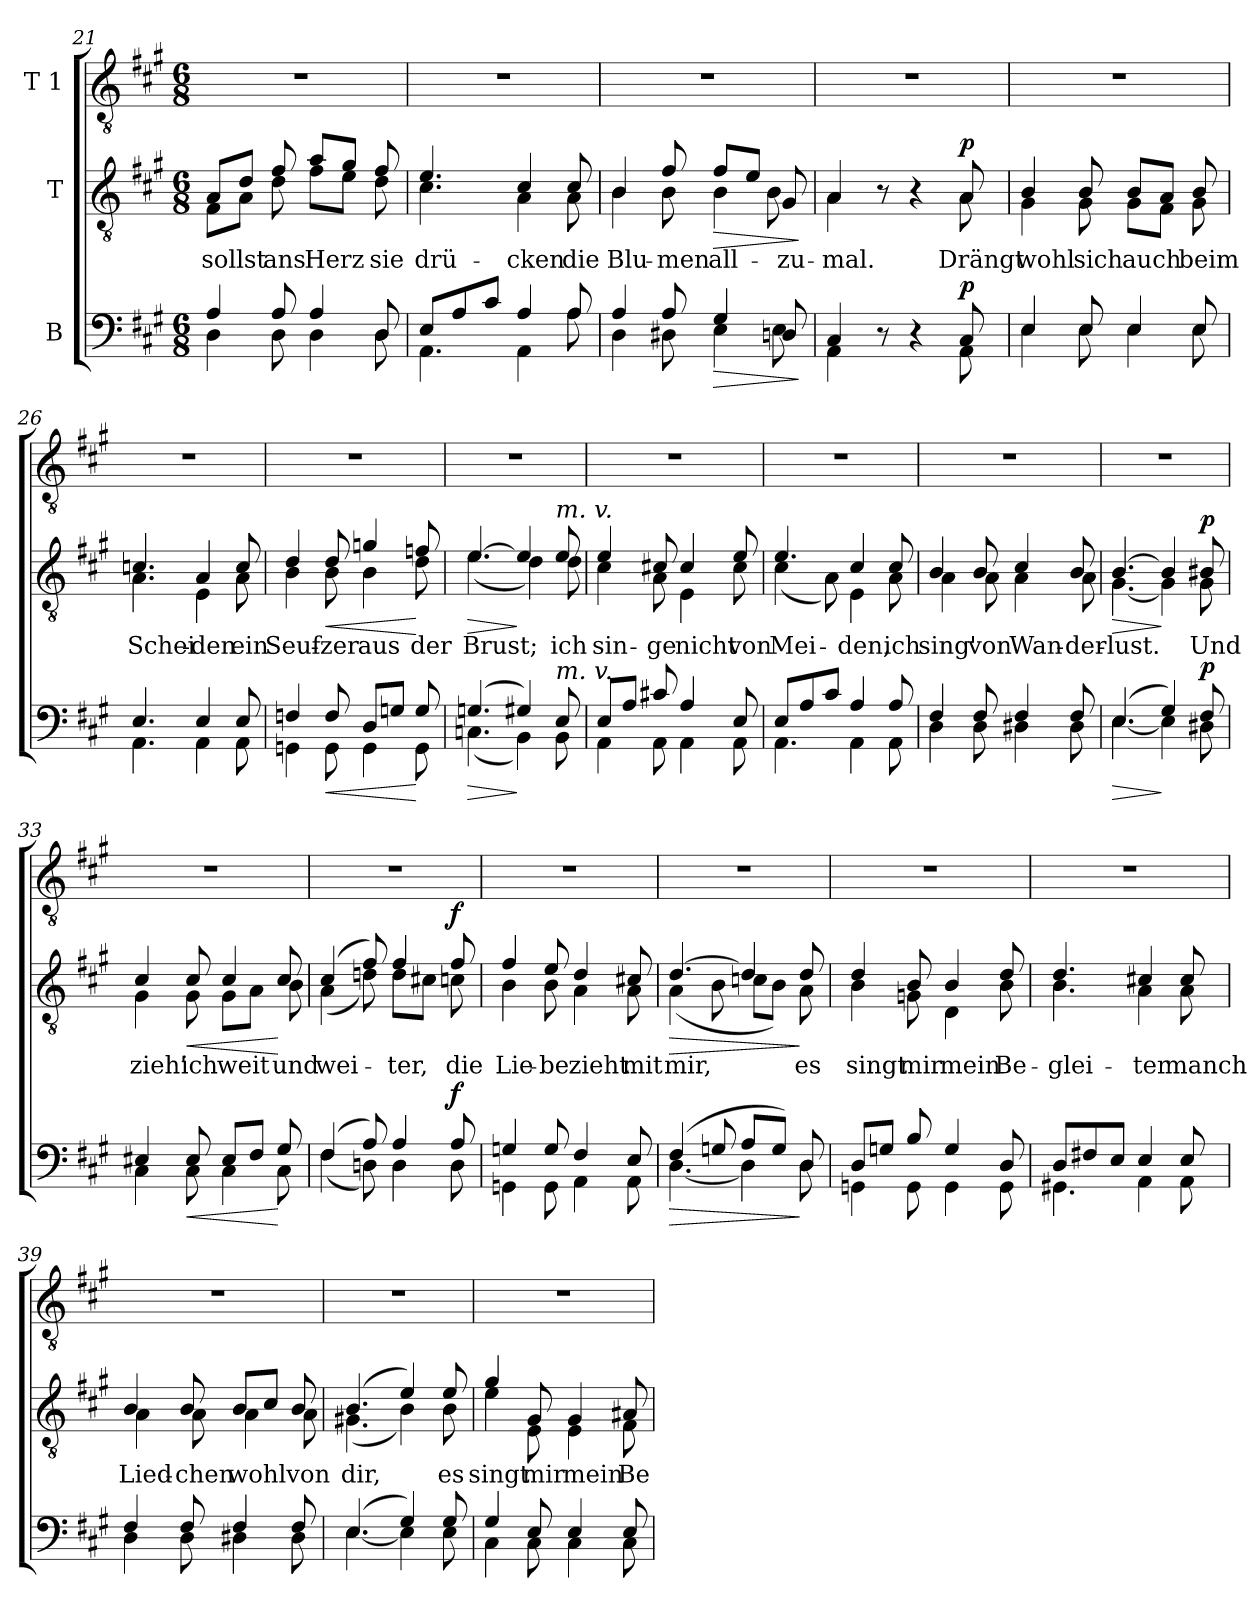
**kern	**dynam	**kern	**text	**dynam	**kern
*part3	*part3	*part2	*part2	*part2	*part1
*staff3	*staff3	*staff2	*staff2	*staff2	*staff1
*I"B	*	*I"T	*	*	*I"T 1
!!LO:LB:g=z
*clefF4	*	*clefGv2	*	*	*clefGv2
*k[f#c#g#]	*	*k[f#c#g#]	*	*	*k[f#c#g#]
*M6/8	*	*M6/8	*	*	*M6/8
=21	=21	=21	=21	=21	=21
*^	*	*^	*	*	*
!	!	!	!	!	!LO:LY:b	!	!
4A/	4D\	.	8A/L	8F#\L	sollst	.	2.r
.	.	.	8d/J	8A\J	.	.	.
!	!	!	!	!	!LO:LY:b	!	!
8A/	8D\	.	8f#/	8d\	ans	.	.
!	!	!	!	!	!LO:LY:b	!	!
4A/	4D\	.	8a/L	8f#\L	Herz	.	.
.	.	.	8g#/J	8e\J	.	.	.
!	!	!	!	!	!LO:LY:b	!	!
8D/	8D\	.	8f#/	8d\	sie	.	.
=22	=22	=22	=22	=22	=22	=22	=22
!	!	!	!	!	!LO:LY:b	!	!
8E/L	4.AA\	.	4.e/	4.c#\	drü-	.	2.r
8A/	.	.	.	.	.	.	.
8c#/J	.	.	.	.	.	.	.
!	!	!	!	!	!LO:LY:b	!	!
4A/	4AA\	.	4c#/	4A\	-cken	.	.
!	!	!	!	!	!LO:LY:b	!	!
8A/	8A\	.	8c#/	8A\	die	.	.
=23	=23	=23	=23	=23	=23	=23	=23
!	!	!	!	!	!LO:LY:b	!	!
4A/	4D\	.	4B/	4B\	Blu-	.	2.r
!	!	!	!	!	!LO:LY:b	!	!
8A/	8D#X\	.	8f#/	8B\	-men	.	.
!	!	!LO:HP:b	!	!	!LO:LY:b	!LO:HP:b	!
4G#/	4E\	>	8f#/L	4B\	all-	>	.
.	.	.	8e/J	.	.	.	.
!	!	!	!	!	!LO:LY:b	!	!
8Dn/	8E\	.	8G#/	8B\	-zu-	.	.
*v	*v	*	*	*	*	*	*
*	*	*v	*v	*	*	*
.	]	.	.	]	.
=24	=24	=24	=24	=24	=24
*^	*	*^	*	*	*
!	!	!	!	!	!LO:LY:b	!	!
4C#/	4AA\	.	4A/	4A\	-mal.	.	2.r
8r	8ryy	.	8r	8ryy	.	.	.
4r	4ryy	.	4r	4ryy	.	.	.
!	!	!LO:DY:a	!	!	!LO:LY:b	!LO:DY:a	!
8C#/	8AA\	p	8A/	8A\	Drängt	p	.
!!LO:LB:g=z
=25	=25	=25	=25	=25	=25	=25	=25
!	!	!	!	!	!LO:LY:b	!	!
4E/	4E\	.	4B/	4G#\	wohl	.	2.r
!	!	!	!	!	!LO:LY:b	!	!
8E/	8E\	.	8B/	8G#\	sich	.	.
!	!	!	!	!	!LO:LY:b	!	!
4E/	4E\	.	8B/L	8G#\L	auch	.	.
.	.	.	8A/J	8F#\J	.	.	.
!	!	!	!	!	!LO:LY:b	!	!
8E/	8E\	.	8B/	8G#\	beim	.	.
=26	=26	=26	=26	=26	=26	=26	=26
!	!	!	!	!	!LO:LY:b	!	!
4.E/	4.AA\	.	4.cn/	4.A\	Schei-	.	2.r
!	!	!	!	!	!LO:LY:b	!	!
4E/	4AA\	.	4A/	4E\	-den	.	.
!	!	!	!	!	!LO:LY:b	!	!
8E/	8AA\	.	8c/	8A\	ein	.	.
=27	=27	=27	=27	=27	=27	=27	=27
!	!	!	!	!	!LO:LY:b	!	!
4Fn/	4GGn\	.	4d/	4B\	Seuf-	.	2.r
!	!	!LO:HP:b	!	!	!LO:LY:b	!LO:HP:b	!
8F/	8GG\	<	8d/	8B\	-zer	<	.
!	!	!	!	!	!LO:LY:b	!	!
8D/L	4GG\	.	4gn/	4B\	aus	.	.
8Gn/J	.	.	.	.	.	.	.
!	!	!	!	!	!LO:LY:b	!	!
8G/	8GG\	[	8fn/	8d\	der	[	.
=28	=28	=28	=28	=28	=28	=28	=28
!	!	!LO:HP:b	!	!	!LO:LY:b	!LO:HP:b	!
(4.Gn/	(4.Cn\	>	[4.e/	(4.e\	Brust;	>	2.r
4G#X/)	4BB\)	]	4e/]	4d\)	.	]	.
!	!	!	!LO:TX:a:i:t=m. v.	!	!	!	!
!LO:TX:a:i:t=m. v.	!	!	!	!	!	!	!
!	!	!	!	!	!LO:LY:b	!	!
8E/	8BB\	.	8e/	8d\	ich	.	.
!!LO:LB:g=z
=29	=29	=29	=29	=29	=29	=29	=29
!	!	!	!	!	!LO:LY:b	!	!
8E/L	4AA\	.	4e/	4c#\	sin-	.	2.r
8A/J	.	.	.	.	.	.	.
!	!	!	!	!	!LO:LY:b	!	!
8c#X/	8AA\	.	8c#X/	8A\	-ge	.	.
!	!	!	!	!	!LO:LY:b	!	!
4A/	4AA\	.	4c#/	4E\	nicht	.	.
!	!	!	!	!	!LO:LY:b	!	!
8E/	8AA\	.	8e/	8c#\	von	.	.
=30	=30	=30	=30	=30	=30	=30	=30
!	!	!	!	!	!LO:LY:b	!	!
8E/L	4.AA\	.	4.e/	(4c#\	Mei-	.	2.r
8A/	.	.	.	.	.	.	.
8c#/J	.	.	.	8A\)	.	.	.
!	!	!	!	!	!LO:LY:b	!	!
4A/	4AA\	.	4c#/	4E\	-den,	.	.
!	!	!	!	!	!LO:LY:b	!	!
8A/	8AA\	.	8c#/	8A\	ich	.	.
=31	=31	=31	=31	=31	=31	=31	=31
!	!	!	!	!	!LO:LY:b	!	!
4F#/	4D\	.	4B/	4A\	sing'	.	2.r
!	!	!	!	!	!LO:LY:b	!	!
8F#/	8D\	.	8B/	8A\	von	.	.
!	!	!	!	!	!LO:LY:b	!	!
4F#/	4D#X\	.	4c#/	4A\	Wan-	.	.
!	!	!	!	!	!LO:LY:b	!	!
8F#/	8D#\	.	8B/	8A\	-der-	.	.
=32	=32	=32	=32	=32	=32	=32	=32
!	!	!LO:HP:b	!	!	!LO:LY:b	!LO:HP:b	!
(4.E/	[4.E\	>	[4.B/	[4.G#\	-lust.	>	2.r
4G#/)	4E\]	]	4B/]	4G#\]	.	]	.
!	!	!LO:DY:a	!	!	!LO:LY:b	!LO:DY:a	!
8F#/	8D#X\	p	8B#X/	8G#\	Und	p	.
!!LO:PB:g=z
=33	=33	=33	=33	=33	=33	=33	=33
!	!	!	!	!	!LO:LY:b	!	!
4E#X/	4C#\	.	4c#/	4G#\	zieh'	.	2.r
!	!	!LO:HP:b	!	!	!LO:LY:b	!LO:HP:b	!
8E#/	8C#\	<	8c#/	8G#\	ich	<	.
!	!	!	!	!	!LO:LY:b	!	!
8E#/L	4C#\	.	4c#/	8G#\L	weit	.	.
8F#/J	.	.	.	8A\J	.	.	.
!	!	!	!	!	!LO:LY:b	!	!
8G#/	8C#\	[	8c#/	8B\	und	[	.
=34	=34	=34	=34	=34	=34	=34	=34
!	!	!	!	!	!LO:LY:b	!	!
(4F#/	(4F#\	.	(4c#/	(4A\	wei-	.	2.r
8A/)	8Dn\)	.	8f#/)	8dn\)	.	.	.
!	!	!	!	!	!LO:LY:b	!	!
4A/	4D\	.	4f#/	8d\L	-ter,	.	.
.	.	.	.	8c#X\J	.	.	.
!	!	!LO:DY:a	!	!	!LO:LY:b	!LO:DY:a	!
8A/	8D\	f	8f#/	8cn\	die	f	.
=35	=35	=35	=35	=35	=35	=35	=35
!	!	!	!	!	!LO:LY:b	!	!
4Gn/	4GGn\	.	4f#/	4B\	Lie-	.	2.r
!	!	!	!	!	!LO:LY:b	!	!
8G/	8GG\	.	8e/	8B\	-be	.	.
!	!	!	!	!	!LO:LY:b	!	!
4F#/	4AA\	.	4d/	4A\	zieht	.	.
!	!	!	!	!	!LO:LY:b	!	!
8E/	8AA\	.	8c#X/	8A\	mit	.	.
=36	=36	=36	=36	=36	=36	=36	=36
!	!	!LO:HP:b	!	!	!LO:LY:b	!LO:HP:b	!
(4F#/	[4.D\	>	[4.d/	(4A\	mir,	>	2.r
8Gn/	.	.	.	8B\	.	.	.
8A/L	4D\]	.	4d/]	8cn\L	.	.	.
8G/J)	.	.	.	8B\J)	.	.	.
!	!	!	!	!	!LO:LY:b	!	!
8D/	8D\	]	8d/	8A\	es	]	.
!!LO:LB:g=z
=37	=37	=37	=37	=37	=37	=37	=37
!	!	!	!	!	!LO:LY:b	!	!
8D/L	4GGn\	.	4d/	4B\	singt	.	2.r
8Gn/J	.	.	.	.	.	.	.
!	!	!	!	!	!LO:LY:b	!	!
8B/	8GG\	.	8B/	8Gn\	mir	.	.
!	!	!	!	!	!LO:LY:b	!	!
4G/	4GG\	.	4B/	4D\	mein	.	.
!	!	!	!	!	!LO:LY:b	!	!
8D/	8GG\	.	8d/	8B\	Be-	.	.
=38	=38	=38	=38	=38	=38	=38	=38
!	!	!	!	!	!LO:LY:b	!	!
8D/L	4.GG#X\	.	4.d/	4.B\	-glei-	.	2.r
8F#X/	.	.	.	.	.	.	.
8E/J	.	.	.	.	.	.	.
!	!	!	!	!	!LO:LY:b	!	!
4E/	4AA\	.	4c#X/	4A\	-ter	.	.
!	!	!	!	!	!LO:LY:b	!	!
8E/	8AA\	.	8c#/	8A\	manch	.	.
=39	=39	=39	=39	=39	=39	=39	=39
!	!	!	!	!	!LO:LY:b	!	!
4F#/	4D\	.	4B/	4A\	Lied-	.	2.r
!	!	!	!	!	!LO:LY:b	!	!
8F#/	8D\	.	8B/	8A\	-chen	.	.
!	!	!	!	!	!LO:LY:b	!	!
4F#/	4D#X\	.	8B/L	4A\	wohl	.	.
.	.	.	8c#/J	.	.	.	.
!	!	!	!	!	!LO:LY:b	!	!
8F#/	8D#\	.	8B/	8A\	von	.	.
=40	=40	=40	=40	=40	=40	=40	=40
!	!	!	!	!	!LO:LY:b	!	!
(4.E/	[4.E\	.	(4.B/	(4.G#X\	dir,	.	2.r
4G#/)	4E\]	.	4e/)	4B\)	.	.	.
!	!	!	!	!	!LO:LY:b	!	!
8G#/	8E\	.	8e/	8B\	es	.	.
!!LO:LB:g=z
=41	=41	=41	=41	=41	=41	=41	=41
!	!	!	!	!	!LO:LY:b	!	!
4G#/	4C#\	.	4g#/	4e\	singt	.	2.r
!	!	!	!	!	!LO:LY:b	!	!
8E/	8C#\	.	8G#/	8E\	mir	.	.
!	!	!	!	!	!LO:LY:b	!	!
4E/	4C#\	.	4G#/	4E\	mein	.	.
!	!	!	!	!	!LO:LY:b	!	!
8E/	8C#\	.	8A#X/	8F#\	Be-	.	.
*v	*v	*	*	*	*	*	*
*	*	*v	*v	*	*	*
=	=	=	=	=	=
*-	*-	*-	*-	*-	*-
